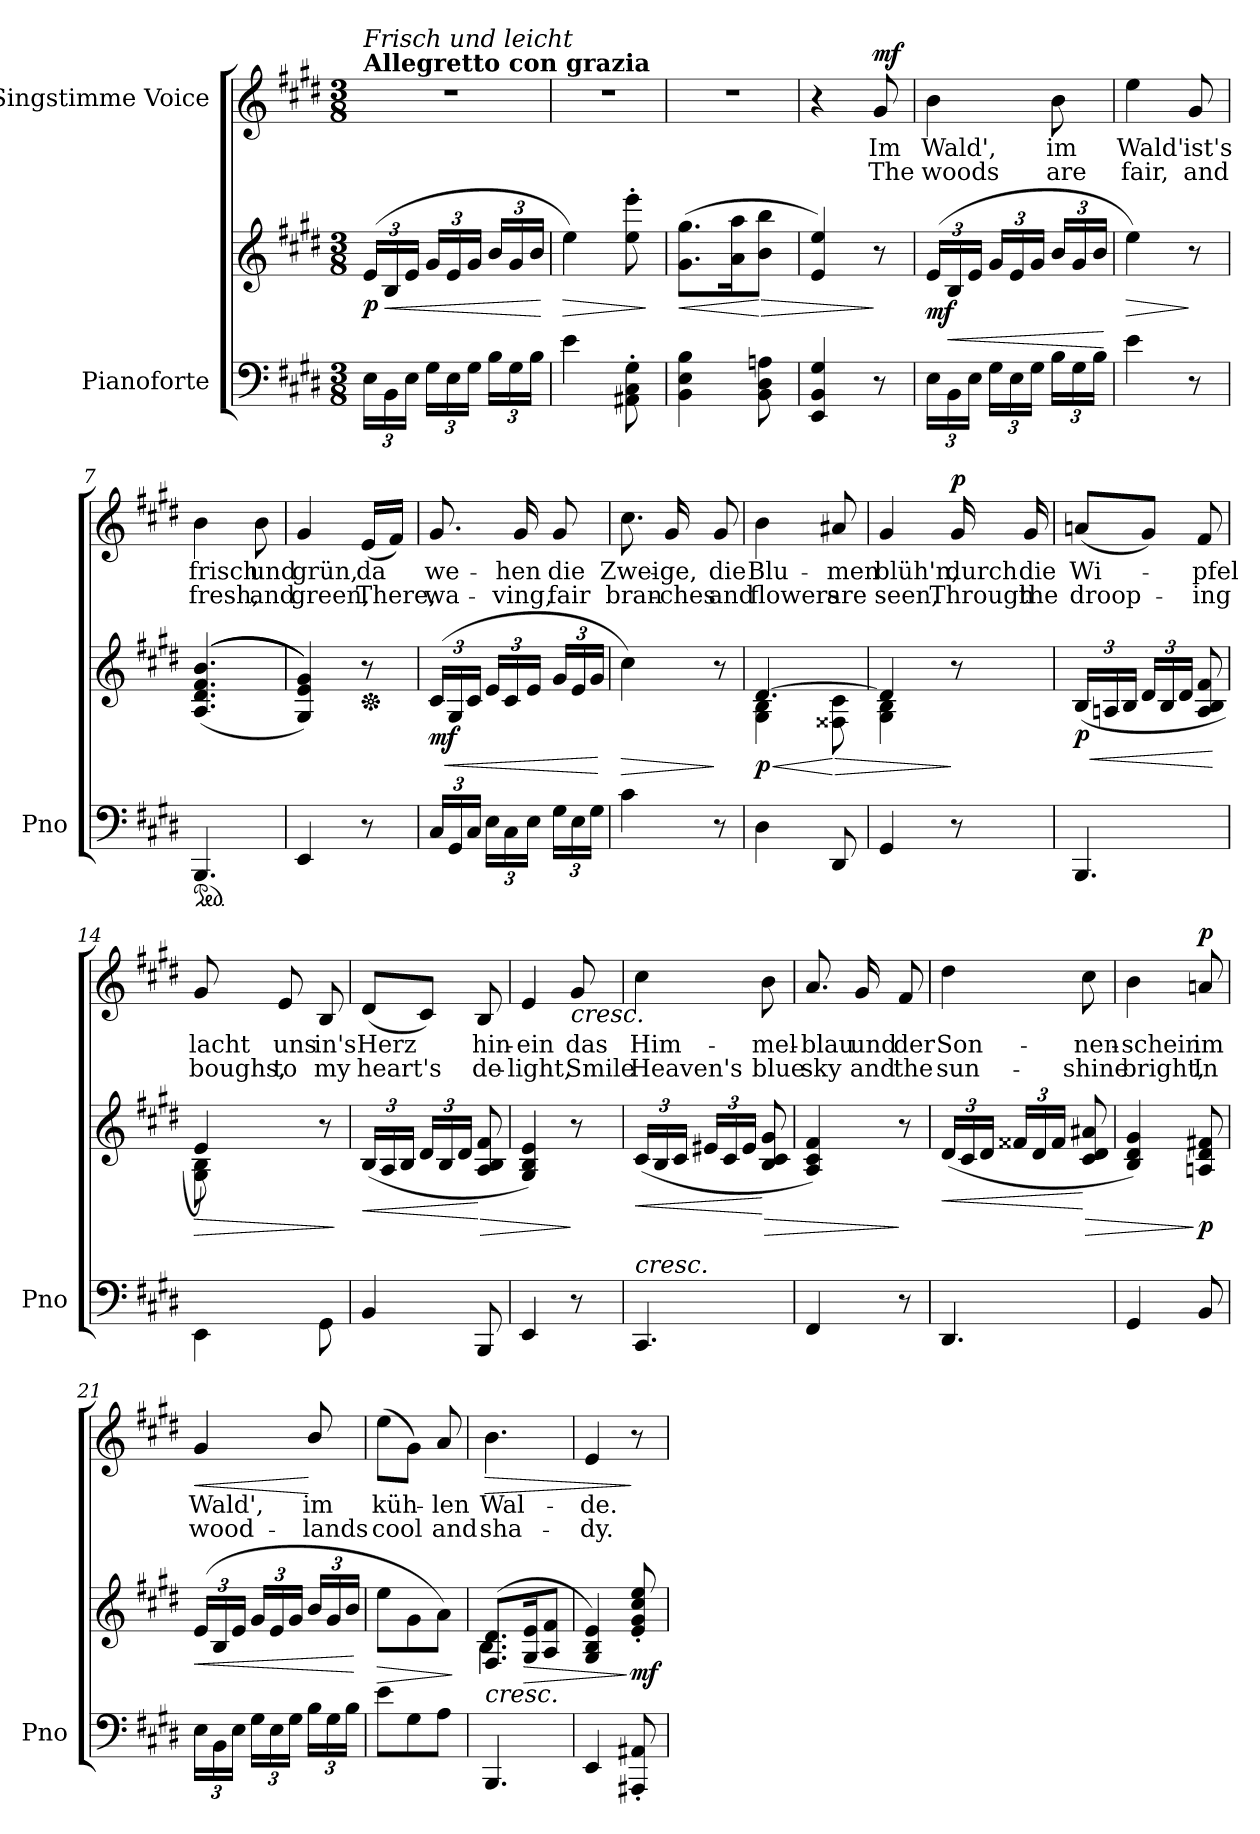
**kern	**kern	**dynam	**kern	**text	**text	**dynam
*part2	*part2	*part2	*part1	*part1	*part1	*part1
*staff3	*staff2	*staff2/3	*staff1	*staff1	*staff1	*staff1
*I"Pianoforte	*	*	*I"Singstimme Voice	*	*	*
*I'Pno	*	*	*	*	*	*
*clefF4	*clefG2	*	*clefG2	*	*	*
*k[f#c#g#d#]	*k[f#c#g#d#]	*	*k[f#c#g#d#]	*	*	*
*M3/8	*M3/8	*	*M3/8	*	*	*
*Xbrackettup	*Xbrackettup	*	*	*	*	*
=1	=1	=1	=1	=1	=1	=1
!	!	!	!LO:TX:a:B:t=Allegretto con grazia	!	!	!
!	!	!	!LO:TX:i:t=Frisch und leicht	!	!	!
!	!	!LO:DY:b	!	!	!	!
24E\LL	(24e/LL	p	4.r	.	.	.
!	!	!LO:HP:b	!	!	!	!
24BB\	24B/	<	.	.	.	.
24E\JJ	24e/JJ	.	.	.	.	.
24G#\LL	24g#/LL	.	.	.	.	.
24E\	24e/	.	.	.	.	.
24G#\JJ	24g#/JJ	.	.	.	.	.
24B\LL	24b/LL	.	.	.	.	.
24G#\	24g#/	.	.	.	.	.
24B\JJ	24b/JJ	.	.	.	.	.
.	.	[	.	.	.	.
=2	=2	=2	=2	=2	=2	=2
!	!	!LO:HP:b	!	!	!	!
4e\	4ee\)	>	4.r	.	.	.
8AA#X\' 8C#\' 8G#\'	8ee\' 8eee\'	.	.	.	.	.
.	.	]	.	.	.	.
=3	=3	=3	=3	=3	=3	=3
!	!	!LO:HP:b	!	!	!	!
4BB\ 4E\ 4B\	(8.g#\ 8.gg#\L	<	4.r	.	.	.
.	16a\ 16aa\K	.	.	.	.	.
!	!	!LO:HP:n=1:b	!	!	!	!
8BB\ 8D#\ 8An\	8b\ 8bb\J	[ >	.	.	.	.
=4	=4	=4	=4	=4	=4	=4
4EE/ 4BB/ 4G#/	4e/ 4ee/)	.	4r	.	.	.
!	!	!	!	!	!	!LO:DY:b
8r	8r	]	8g#/	Im	The	mf
=5	=5	=5	=5	=5	=5	=5
!	!	!LO:DY:b	!	!	!	!
24E\LL	(24e/LL	mf	4b\	Wald',	woods	.
!	!	!LO:HP:b	!	!	!	!
24BB\	24B/	<	.	.	.	.
24E\JJ	24e/JJ	.	.	.	.	.
24G#\LL	24g#/LL	.	.	.	.	.
24E\	24e/	.	.	.	.	.
24G#\JJ	24g#/JJ	.	.	.	.	.
24B\LL	24b/LL	.	8b\	im	are	.
24G#\	24g#/	.	.	.	.	.
24B\JJ	24b/JJ	.	.	.	.	.
.	.	[	.	.	.	.
=6	=6	=6	=6	=6	=6	=6
!	!	!LO:HP:b	!	!	!	!
4e\	4ee\)	>	4ee\	Wald'	fair,	.
8r	8r	]	8g#/	ist's	and	.
=7	=7	=7	=7	=7	=7	=7
*ped	*	*	*	*	*	*
4.BBB/	((((4.A/ 4.d#/ 4.f#/ 4.b/	.	4b\	frisch	fresh,	.
.	.	.	8b\	und	and	.
=8	=8	=8	=8	=8	=8	=8
4EE/	4G#/ 4e/ 4g#/))))	.	4g#/	grün,	green,	.
*	*Xped	*	*	*	*	*
8r	8r	.	(16e/LL	da	There,	.
.	.	.	16f#/JJ)	.	.	.
=9	=9	=9	=9	=9	=9	=9
!	!	!LO:DY:b	!	!	!	!
24C#/LL	(24c#/LL	mf	8.g#/	we-	wa-	.
!	!	!LO:HP:b	!	!	!	!
24GG#/	24G#/	<	.	.	.	.
24C#/JJ	24c#/JJ	.	.	.	.	.
24E\LL	24e/LL	.	.	.	.	.
24C#\	24c#/	.	.	.	.	.
.	.	.	16g#/	-hen	-ving,	.
24E\JJ	24e/JJ	.	.	.	.	.
24G#\LL	24g#/LL	.	8g#/	die	fair	.
24E\	24e/	.	.	.	.	.
24G#\JJ	24g#/JJ	.	.	.	.	.
.	.	[	.	.	.	.
=10	=10	=10	=10	=10	=10	=10
!	!	!LO:HP:b	!	!	!	!
4c#\	4cc#\)	>	8.cc#\	Zwei-	bran-	.
.	.	.	16g#/	-ge,	-ches	.
8r	8r	]	8g#/	die	and	.
=11	=11	=11	=11	=11	=11	=11
!	!	!LO:HP:b	!	!	!	!
*	*^	*	*	*	*	*
!	!	!	!LO:DY:n=1:b	!	!	!	!
4D#\	[4.d#/	4G#\ 4B\	< p	4b\	Blu-	flowers	.
!	!	!	!LO:HP:n=1:b	!	!	!	!
8DD#/	.	8F##X\ 8c#\	[ >	8a#X/	-men	are	.
=12	=12	=12	=12	=12	=12	=12	=12
4GG#/	4d#/]	4G#\ 4B\	.	4g#/	blüh'n,	seen,	.
!	!	!	!	!	!	!	!LO:DY:b
8r	8r	8ryy	]	16g#/	durch	Through	p
.	.	.	.	16g#/	die	the	.
*	*v	*v	*	*	*	*	*
=13	=13	=13	=13	=13	=13	=13
!	!	!LO:DY:b	!	!	!	!
4.BBB/	(24B/LL	p	(8an/L	Wi-	droop-	.
!	!	!LO:HP:b	!	!	!	!
.	24An/	<	.	.	.	.
.	24B/JJ	.	.	.	.	.
.	24d#/LL	.	8g#/J)	.	.	.
.	24B/	.	.	.	.	.
.	24d#/JJ	.	.	.	.	.
.	8A/ 8B/ 8f#/	.	8f#/	-pfel	-ing	.
.	.	[	.	.	.	.
=14	=14	=14	=14	=14	=14	=14
*^	*	*	*	*	*	*
!	!	!	!LO:HP:b	!	!	!	!
*	*	*^	*	*	*	*	*
8ryy	4EE\	4e/)	8G#\ 8B\L	>	8g#/	lacht	boughs,	.
8E/	.	.	4ryy	.	8e/	uns	to	.
8BB/J	8GG#\	8r	.	.	8B/	in's	my	.
*v	*v	*	*	*	*	*	*	*
*	*v	*v	*	*	*	*	*
.	.	]	.	.	.	.
=15	=15	=15	=15	=15	=15	=15
!	!	!LO:HP:b	!	!	!	!
4BB/	(24B/LL	<	(8d#/L	Herz	heart's	.
.	24A/	.	.	.	.	.
.	24B/JJ	.	.	.	.	.
.	24d#/LL	.	8c#/J)	.	.	.
.	24B/	.	.	.	.	.
.	24d#/JJ	.	.	.	.	.
!	!	!LO:HP:n=1:b	!	!	!	!
8BBB/	8A/ 8B/ 8f#/	[ >	8B/	hin-	de-	.
=16	=16	=16	=16	=16	=16	=16
4EE/	4G#/ 4B/ 4e/)	.	4e/	-ein	-light,	.
!	!	!	!LO:TX:b:i:t=cresc.	!	!	!
8r	8r	]	8g#/	das	Smile	.
=17	=17	=17	=17	=17	=17	=17
!LO:TX:i:t=cresc.	!	!	!	!	!	!
!	!	!LO:HP:b	!	!	!	!
4.CC#/	(24c#/LL	<	4cc#\	Him-	Heaven's	.
.	24B/	.	.	.	.	.
.	24c#/JJ	.	.	.	.	.
.	24e#X/LL	.	.	.	.	.
.	24c#/	.	.	.	.	.
.	24e#/JJ	.	.	.	.	.
!	!	!LO:HP:n=1:b	!	!	!	!
.	8B/ 8c#/ 8g#/	[ >	8b\	-mel-	blue	.
=18	=18	=18	=18	=18	=18	=18
4FF#/	4A/ 4c#/ 4f#/)	.	8.a/	-blau	sky	.
.	.	.	16g#/	und	and	.
8r	8r	]	8f#/	der	the	.
=19	=19	=19	=19	=19	=19	=19
!	!	!LO:HP:b	!	!	!	!
4.DD#/	(24d#/LL	<	4dd#\	Son-	sun-	.
.	24c#/	.	.	.	.	.
.	24d#/JJ	.	.	.	.	.
.	24f##X/LL	.	.	.	.	.
.	24d#/	.	.	.	.	.
.	24f##/JJ	.	.	.	.	.
!	!	!LO:HP:n=1:b	!	!	!	!
.	8c#/ 8d#/ 8a#X/	[ >	8cc#\	-nen-	-shine	.
=20	=20	=20	=20	=20	=20	=20
4GG#/	4B/ 4d#/ 4g#/)	.	4b\	-schein	bright,	.
!	!	!LO:DY:n=1:b	!	!	!	!LO:DY:b
8BB/	8An/ 8d#/ 8f#X/	] p	8an/	im	In	p
=21	=21	=21	=21	=21	=21	=21
!	!	!LO:HP:b	!	!	!	!LO:HP:b
24E\LL	(24e/LL	<	4g#/	Wald',	wood-	<
24BB\	24B/	.	.	.	.	.
24E\JJ	24e/JJ	.	.	.	.	.
24G#\LL	24g#/LL	.	.	.	.	.
24E\	24e/	.	.	.	.	.
24G#\JJ	24g#/JJ	.	.	.	.	.
24B\LL	24b/LL	.	8b/	im	-lands	[
24G#\	24g#/	.	.	.	.	.
24B\JJ	24b/JJ	.	.	.	.	.
.	.	[	.	.	.	.
=22	=22	=22	=22	=22	=22	=22
!	!	!LO:HP:b	!	!	!	!
8e\L	8ee\L	>	(8ee\L	küh-	cool	.
8G#\	8g#\	.	8g#\J)	.	.	.
8A\J	8a\J)	.	8a/	-len	and	.
.	.	]	.	.	.	.
=23	=23	=23	=23	=23	=23	=23
!	!	!LO:HP:b	!	!	!	!LO:HP:b
*	*^	*	*	*	*	*
4.BBB/	(8.F#/ 8.d#/L	4.B\	<	4.b\	Wal-	sha-	>
!	!	!	!LO:HP:b	!	!	!	!
.	16G#/ 16e/K	.	>	.	.	.	.
.	8A/ 8f#/J	.	[	.	.	.	.
*	*v	*v	*	*	*	*	*
=24	=24	=24	=24	=24	=24	=24
4EE/	4G#/ 4B/ 4e/)	.	4e/	-de.	-dy.	.
!	!	!LO:DY:n=1:b	!	!	!	!
8AAA#X/' 8AA#X/'	8e/' 8g#/' 8cc#/' 8ee/'	] mf	8r	.	.	]
=	=	=	=	=	=	=
*-	*-	*-	*-	*-	*-	*-
